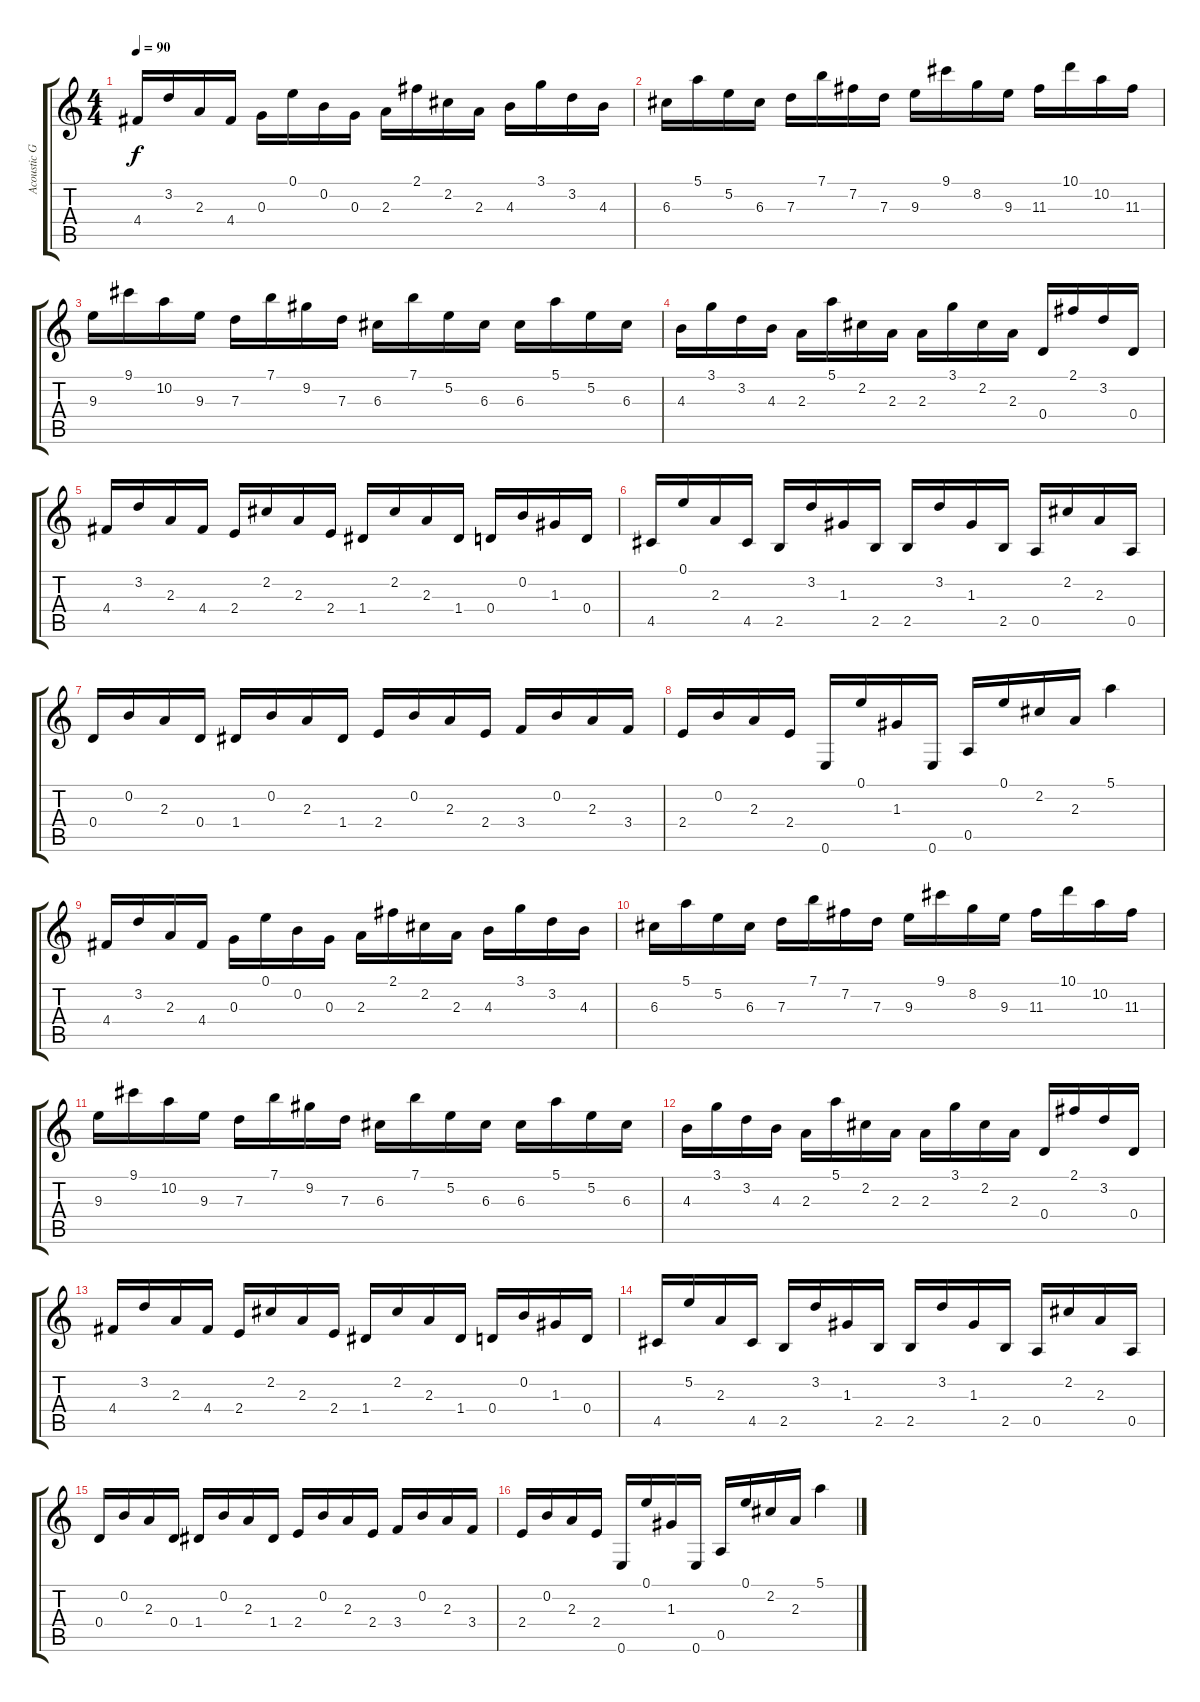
\track ("Acoustic Guitar" "Acoustic G") {instrument acousticguitarnylon}
\staff {score tabs}
\tuning (E4 B3 G3 D3 A2 E2) {hide}
\ts (4 4)
\tempo 90
\clef g2
\ks c
4.4.16{dy f instrument acousticguitarnylon} 3.2.16 2.3.16 4.4.16 0.3.16 0.1.16 0.2.16 0.3.16 2.3.16 2.1.16 2.2.16 2.3.16 4.3.16 3.1.16 3.2.16 4.3.16 |
6.3.16 5.1.16 5.2.16 6.3.16 7.3.16 7.1.16 7.2.16 7.3.16 9.3.16 9.1.16 8.2.16 9.3.16 11.3.16 10.1.16 10.2.16 11.3.16 |
9.3.16 9.1.16 10.2.16 9.3.16 7.3.16 7.1.16 9.2.16 7.3.16 6.3.16 7.1.16 5.2.16 6.3.16 6.3.16 5.1.16 5.2.16 6.3.16 |
4.3.16 3.1.16 3.2.16 4.3.16 2.3.16 5.1.16 2.2.16 2.3.16 2.3.16 3.1.16 2.2.16 2.3.16 0.4.16 2.1.16 3.2.16 0.4.16 |
4.4.16 3.2.16 2.3.16 4.4.16 2.4.16 2.2.16 2.3.16 2.4.16 1.4.16 2.2.16 2.3.16 1.4.16 0.4.16 0.2.16 1.3.16 0.4.16 |
4.5.16 0.1.16 2.3.16 4.5.16 2.5.16 3.2.16 1.3.16 2.5.16 2.5.16 3.2.16 1.3.16 2.5.16 0.5.16 2.2.16 2.3.16 0.5.16 |
0.4.16 0.2.16 2.3.16 0.4.16 1.4.16 0.2.16 2.3.16 1.4.16 2.4.16 0.2.16 2.3.16 2.4.16 3.4.16 0.2.16 2.3.16 3.4.16 |
2.4.16 0.2.16 2.3.16 2.4.16 0.6.16 0.1.16 1.3.16 0.6.16 0.5.16 0.1.16 2.2.16 2.3.16 5.1.4 |
4.4.16 3.2.16 2.3.16 4.4.16 0.3.16 0.1.16 0.2.16 0.3.16 2.3.16 2.1.16 2.2.16 2.3.16 4.3.16 3.1.16 3.2.16 4.3.16 |
6.3.16 5.1.16 5.2.16 6.3.16 7.3.16 7.1.16 7.2.16 7.3.16 9.3.16 9.1.16 8.2.16 9.3.16 11.3.16 10.1.16 10.2.16 11.3.16 |
9.3.16 9.1.16 10.2.16 9.3.16 7.3.16 7.1.16 9.2.16 7.3.16 6.3.16 7.1.16 5.2.16 6.3.16 6.3.16 5.1.16 5.2.16 6.3.16 |
4.3.16 3.1.16 3.2.16 4.3.16 2.3.16 5.1.16 2.2.16 2.3.16 2.3.16 3.1.16 2.2.16 2.3.16 0.4.16 2.1.16 3.2.16 0.4.16 |
4.4.16 3.2.16 2.3.16 4.4.16 2.4.16 2.2.16 2.3.16 2.4.16 1.4.16 2.2.16 2.3.16 1.4.16 0.4.16 0.2.16 1.3.16 0.4.16 |
4.5.16 5.2.16 2.3.16 4.5.16 2.5.16 3.2.16 1.3.16 2.5.16 2.5.16 3.2.16 1.3.16 2.5.16 0.5.16 2.2.16 2.3.16 0.5.16 |
0.4.16 0.2.16 2.3.16 0.4.16 1.4.16 0.2.16 2.3.16 1.4.16 2.4.16 0.2.16 2.3.16 2.4.16 3.4.16 0.2.16 2.3.16 3.4.16 |
2.4.16 0.2.16 2.3.16 2.4.16 0.6.16 0.1.16 1.3.16 0.6.16 0.5.16 0.1.16 2.2.16 2.3.16 5.1.4
